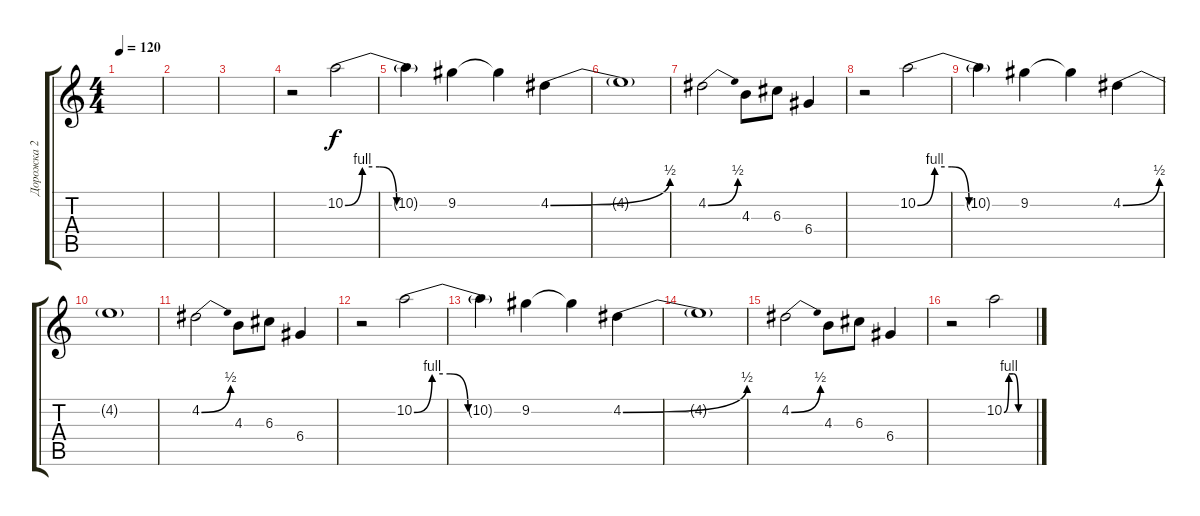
\track ("Дорожка 2" "Дорожка 2") {instrument distortionguitar}
\staff {score tabs}
\tuning (E4 B3 G3 D3 A2 D2) {hide}
\ts (4 4)
\tempo 120
\clef g2
\ks c
|
|
|
r.2{volume 16 instrument distortionguitar} 10.2{be (custom 0 0 10 4 20 4 30 0 60 0)}.2{dy f} |
10.2{t}.4 9.2.4 9.2{t}.4 4.2{be (bend 0 0 60 2)}.4 |
4.2{t}.1 |
4.2{be (bend 0 0 60 2)}.2 4.3.8 6.3.8 6.4.4 |
r.2 10.2{be (custom 0 0 10 4 20 4 30 0 60 0)}.2 |
10.2{t}.4 9.2.4 9.2{t}.4 4.2{be (bend 0 0 60 2)}.4 |
4.2{t}.1 |
4.2{be (bend 0 0 60 2)}.2 4.3.8 6.3.8 6.4.4 |
r.2 10.2{be (custom 0 0 10 4 20 4 30 0 60 0)}.2 |
10.2{t}.4 9.2.4 9.2{t}.4 4.2{be (bend 0 0 60 2)}.4 |
4.2{t}.1 |
4.2{be (bend 0 0 60 2)}.2 4.3.8 6.3.8 6.4.4 |
r.2 10.2{be (custom 0 0 10 4 20 4 30 0 60 0)}.2
